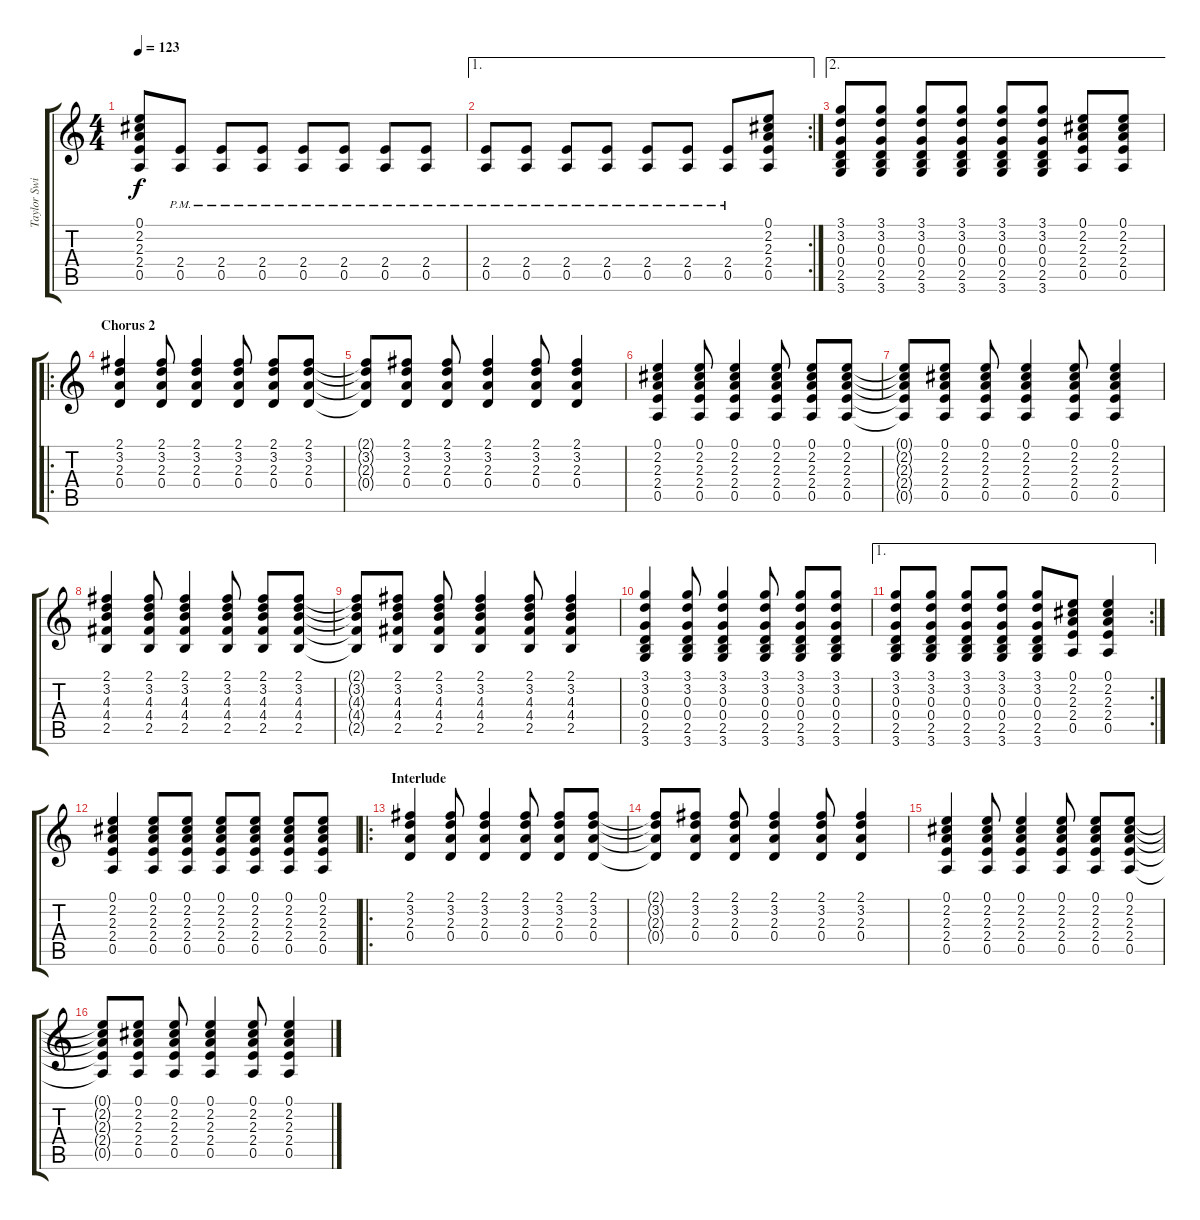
\track ("Taylor Swift" "Taylor Swi") {instrument acousticguitarsteel}
\staff {score tabs}
\tuning (E4 B3 G3 D3 A2 E2) {hide}
\ts (4 4)
\tempo 123
\clef g2
\ks c
(0.1 2.2 2.3 2.4 0.5).8{dy f} (2.4{pm} 0.5{pm}).8 (2.4{pm} 0.5{pm}).8 (2.4{pm} 0.5{pm}).8 (2.4{pm} 0.5{pm}).8 (2.4{pm} 0.5{pm}).8 (2.4{pm} 0.5{pm}).8 (2.4{pm} 0.5{pm}).8 |
\ae 1
\rc 2
(2.4{pm} 0.5{pm}).8 (2.4{pm} 0.5{pm}).8 (2.4{pm} 0.5{pm}).8 (2.4{pm} 0.5{pm}).8 (2.4{pm} 0.5{pm}).8 (2.4{pm} 0.5{pm}).8 (2.4{pm} 0.5{pm}).8 (0.1 2.2 2.3 2.4 0.5).8 |
\ae 2
(3.1 3.2 0.3 0.4 2.5 3.6).8 (3.1 3.2 0.3 0.4 2.5 3.6).8 (3.1 3.2 0.3 0.4 2.5 3.6).8 (3.1 3.2 0.3 0.4 2.5 3.6).8 (3.1 3.2 0.3 0.4 2.5 3.6).8 (3.1 3.2 0.3 0.4 2.5 3.6).8 (0.1 2.2 2.3 2.4 0.5).8 (0.1 2.2 2.3 2.4 0.5).8 |
\ro
\section ("" "Chorus 2")
(2.1 3.2 2.3 0.4).4 (2.1 3.2 2.3 0.4).8 (2.1 3.2 2.3 0.4).4 (2.1 3.2 2.3 0.4).8 (2.1 3.2 2.3 0.4).8 (2.1 3.2 2.3 0.4).8 |
(2.1{t} 3.2{t} 2.3{t} 0.4{t}).8 (2.1 3.2 2.3 0.4).8 (2.1 3.2 2.3 0.4).8 (2.1 3.2 2.3 0.4).4 (2.1 3.2 2.3 0.4).8 (2.1 3.2 2.3 0.4).4 |
(0.1 2.2 2.3 2.4 0.5).4 (0.1 2.2 2.3 2.4 0.5).8 (0.1 2.2 2.3 2.4 0.5).4 (0.1 2.2 2.3 2.4 0.5).8 (0.1 2.2 2.3 2.4 0.5).8 (0.1 2.2 2.3 2.4 0.5).8 |
(0.1{t} 2.2{t} 2.3{t} 2.4{t} 0.5{t}).8 (0.1 2.2 2.3 2.4 0.5).8 (0.1 2.2 2.3 2.4 0.5).8 (0.1 2.2 2.3 2.4 0.5).4 (0.1 2.2 2.3 2.4 0.5).8 (0.1 2.2 2.3 2.4 0.5).4 |
(2.1 3.2 4.3 4.4 2.5).4 (2.1 3.2 4.3 4.4 2.5).8 (2.1 3.2 4.3 4.4 2.5).4 (2.1 3.2 4.3 4.4 2.5).8 (2.1 3.2 4.3 4.4 2.5).8 (2.1 3.2 4.3 4.4 2.5).8 |
(2.1{t} 3.2{t} 4.3{t} 4.4{t} 2.5{t}).8 (2.1 3.2 4.3 4.4 2.5).8 (2.1 3.2 4.3 4.4 2.5).8 (2.1 3.2 4.3 4.4 2.5).4 (2.1 3.2 4.3 4.4 2.5).8 (2.1 3.2 4.3 4.4 2.5).4 |
(3.1 3.2 0.3 0.4 2.5 3.6).4 (3.1 3.2 0.3 0.4 2.5 3.6).8 (3.1 3.2 0.3 0.4 2.5 3.6).4 (3.1 3.2 0.3 0.4 2.5 3.6).8 (3.1 3.2 0.3 0.4 2.5 3.6).8 (3.1 3.2 0.3 0.4 2.5 3.6).8 |
\ae 1
\rc 2
(3.1 3.2 0.3 0.4 2.5 3.6).8 (3.1 3.2 0.3 0.4 2.5 3.6).8 (3.1 3.2 0.3 0.4 2.5 3.6).8 (3.1 3.2 0.3 0.4 2.5 3.6).8 (3.1 3.2 0.3 0.4 2.5 3.6).8 (0.1 2.2 2.3 2.4 0.5).8 (0.1 2.2 2.3 2.4 0.5).4 |
(0.1 2.2 2.3 2.4 0.5).4 (0.1 2.2 2.3 2.4 0.5).8 (0.1 2.2 2.3 2.4 0.5).8 (0.1 2.2 2.3 2.4 0.5).8 (0.1 2.2 2.3 2.4 0.5).8 (0.1 2.2 2.3 2.4 0.5).8 (0.1 2.2 2.3 2.4 0.5).8 |
\ro
\section ("" "Interlude")
(2.1 3.2 2.3 0.4).4 (2.1 3.2 2.3 0.4).8 (2.1 3.2 2.3 0.4).4 (2.1 3.2 2.3 0.4).8 (2.1 3.2 2.3 0.4).8 (2.1 3.2 2.3 0.4).8 |
(2.1{t} 3.2{t} 2.3{t} 0.4{t}).8 (2.1 3.2 2.3 0.4).8 (2.1 3.2 2.3 0.4).8 (2.1 3.2 2.3 0.4).4 (2.1 3.2 2.3 0.4).8 (2.1 3.2 2.3 0.4).4 |
(0.1 2.2 2.3 2.4 0.5).4 (0.1 2.2 2.3 2.4 0.5).8 (0.1 2.2 2.3 2.4 0.5).4 (0.1 2.2 2.3 2.4 0.5).8 (0.1 2.2 2.3 2.4 0.5).8 (0.1 2.2 2.3 2.4 0.5).8 |
(0.1{t} 2.2{t} 2.3{t} 2.4{t} 0.5{t}).8 (0.1 2.2 2.3 2.4 0.5).8 (0.1 2.2 2.3 2.4 0.5).8 (0.1 2.2 2.3 2.4 0.5).4 (0.1 2.2 2.3 2.4 0.5).8 (0.1 2.2 2.3 2.4 0.5).4
